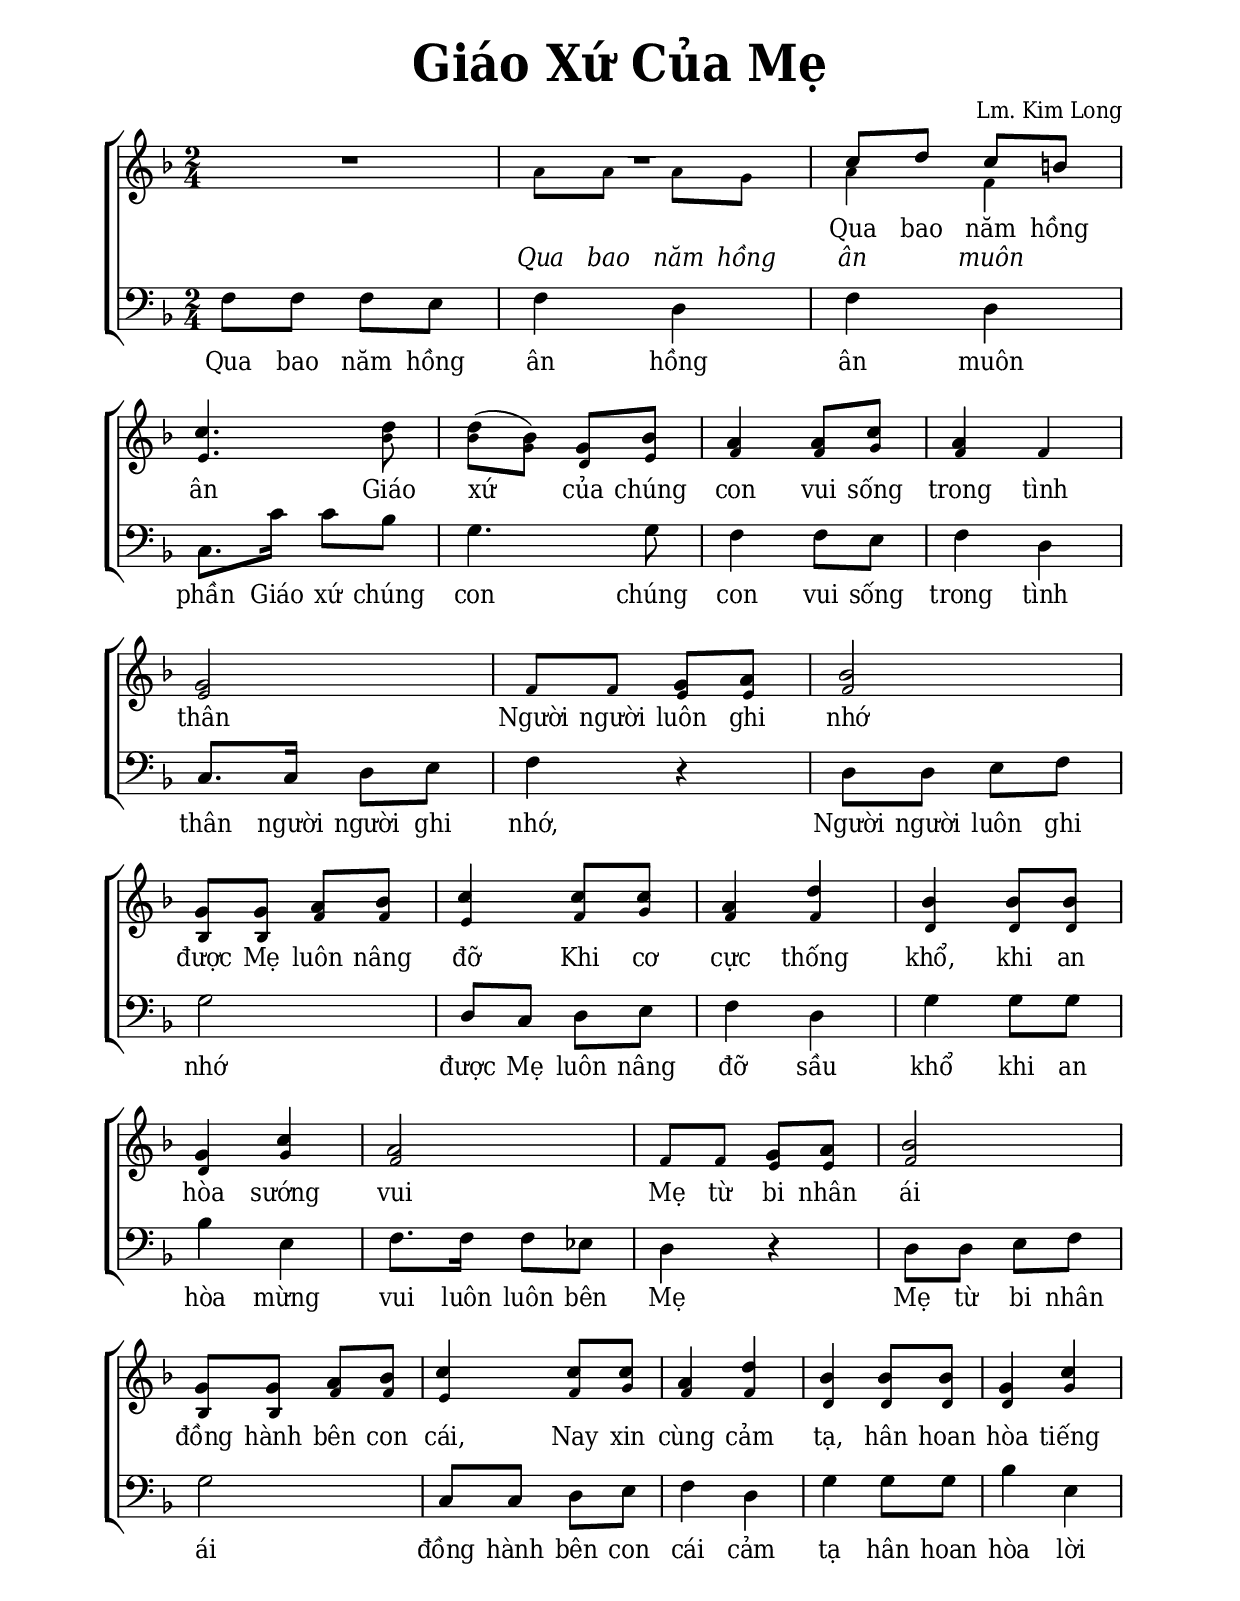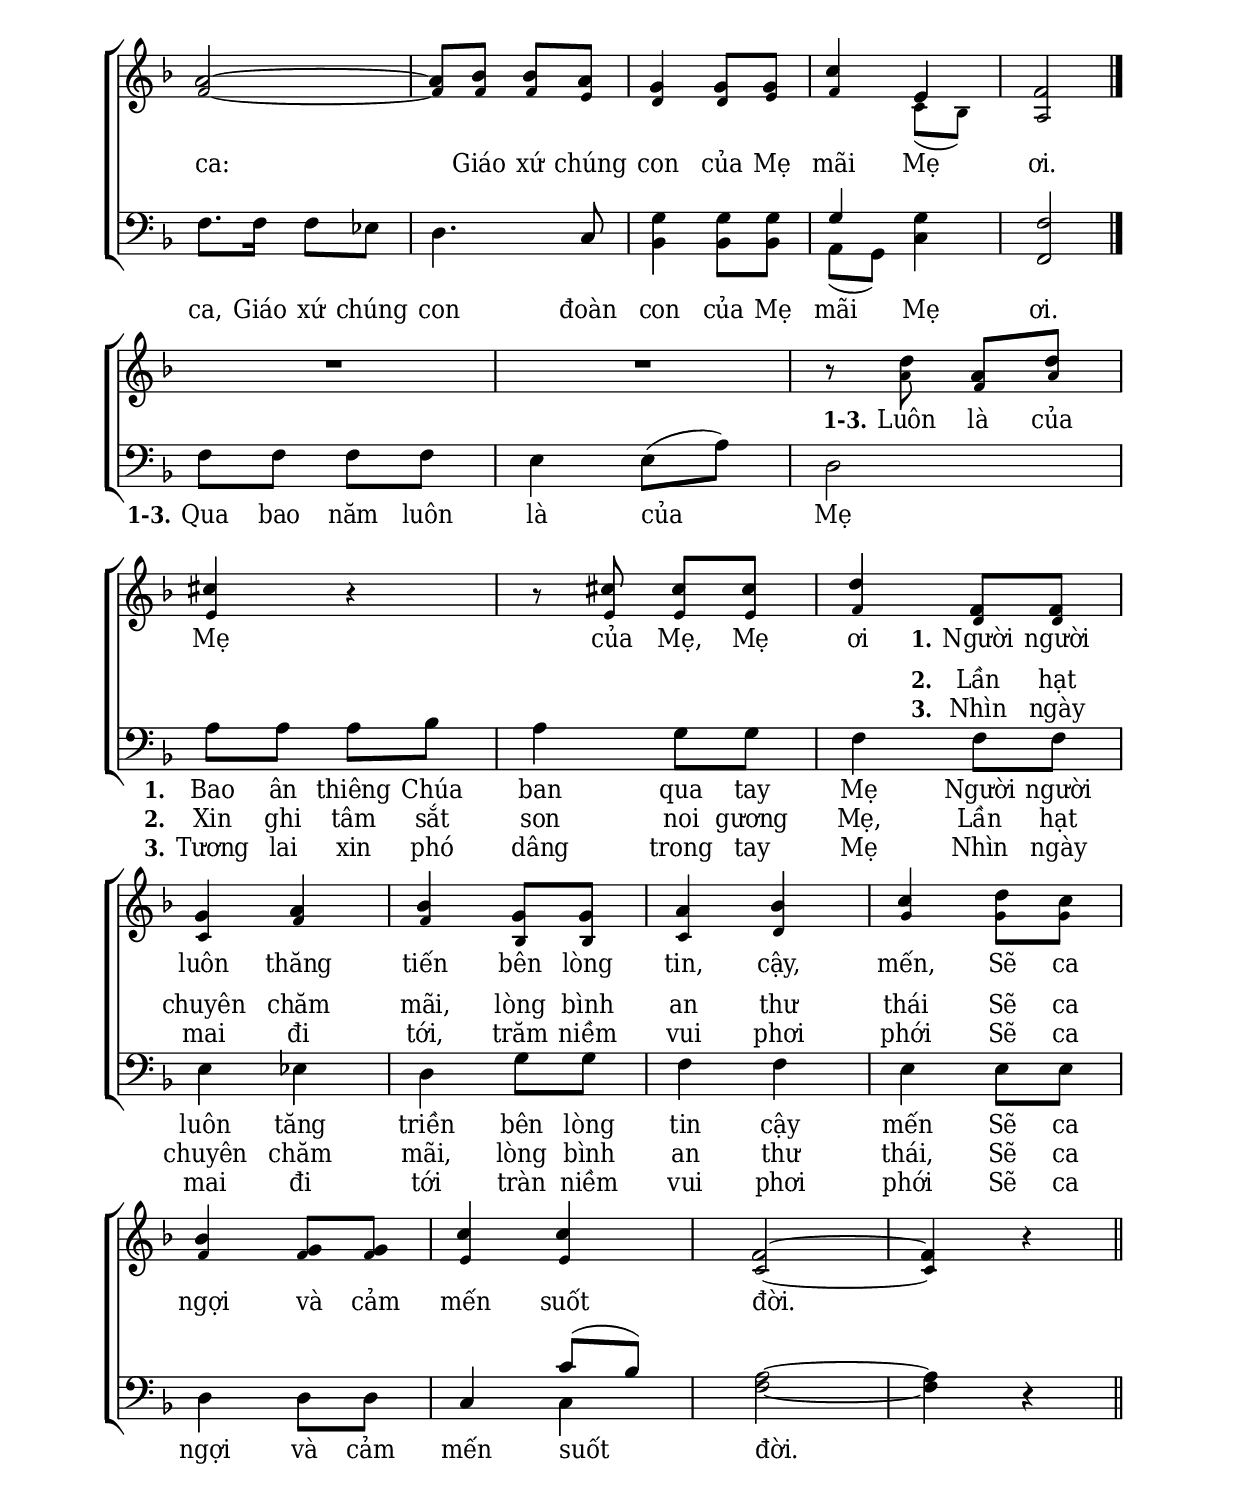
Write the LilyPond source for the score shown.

% Cài đặt chung
\version "2.22.1"
\include "english.ly"

\header {
  title = \markup { \fontsize #3 "Giáo Xứ Của Mẹ" }
  composer = "Lm. Kim Long"
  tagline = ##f
}

% Nhạc
% Đổi kích thước nốt cho bè phụ
notBePhu =
#(define-music-function (font-size music) (number? ly:music?)
   (for-some-music
     (lambda (m)
       (if (music-is-of-type? m 'rhythmic-event)
           (begin
             (set! (ly:music-property m 'tweaks)
                   (cons `(font-size . ,font-size)
                         (ly:music-property m 'tweaks)))
             #t)
           #f))
     music)
   music)

nhacDiepKhucSop = \relative c'' {
  R2*2
  c8 d c b! |
  c4. d8 |
  d (bf) g bf |
  a4 a8 c |
  a4 f |
  g2 |
  f8 f g a |
  bf2 |
  g8 g a bf |
  c4 c8 c |
  a4 d |
  bf bf8 bf |
  g4 c |
  a2 |
  f8 f g a |
  bf2 |
  g8 g a bf |
  c4 c8 c |
  a4 d |
  bf4 bf8 bf |
  g4 c |
  a2 ~ |
  a8 bf bf a |
  g4 g8 g |
  c4 e, |
  f2 \bar "|." \break
  
  R2*2
  r8 d' a d |
  cs4 r |
  r8 cs cs cs |
  d4 f,8 f |
  g4 a |
  bf g8 g |
  a4 bf |
  c d8 c | \break
  bf4 g8 g |
  c4 c |
  f,2 ~ |
  f4 r \bar "||"
}

nhacDiepKhucAlto = \relative c'' {
  R2
  \stemDown
  a8 a
  \tweak extra-offset #'(0 . -2.2)
  ^\markup { \halign #-5 \rest #"1" }
  a g
  a4 f |
  e4. bf'8 |
  bf (g) d e |
  f4 f8 g |
  f4 f |
  e2 |
  f8 f e e |
  f2 |
  bf,8 bf f' f |
  e4 f8 g |
  f4 f |
  d d8 d |
  d4 g |
  f2 |
  f8 f e e |
  f2 |
  bf,8 bf f' f |
  e4 f8 g |
  f4 f |
  d d8 d |
  d4 g |
  f2 ~ |
  f8 f f e |
  d4 d8 e |
  f4 c8 (bf) |
  a2 |
  
  R2*2
  r8 a' f a |
  e4 r |
  r8 e e e |
  f4 d8 d |
  c4 f |
  f bf,8 bf |
  c4 d |
  g g8 g |
  f4 f8 f |
  e4 e |
  c2 ~ |
  c4 r
}

nhacDiepKhucBas = \relative c {
  f8 f f e |
  f4 d |
  f d |
  c8. c'16 c8 bf |
  g4. g8 |
  f4 f8 e |
  f4 d |
  c8. c16 d8 e |
  f4 r |
  d8 d e f |
  g2 |
  d8 c d e |
  f4 d |
  g g8 g |
  bf4 e, |
  f8. f16 f8 ef |
  d4 r |
  d8 d e f |
  g2 |
  c,8 c d e |
  f4 d |
  g g8 g |
  bf4 e, |
  f8. f16 f8 ef |
  d4. c8 |
  <g' bf,>4 <g bf,>8 <g bf,> |
  <<
    {
      \voiceOne
      g4
    }
    \new Voice = "splitpart" {
      \voiceTwo
      a,8 (g)
    }
  >>
  \oneVoice
  <g' c,>4 |
  <f f,>2 |
  
  f8 f f f |
  e4 e8 (a) |
  d,2 |
  a'8 a a bf |
  a4 g8 g |
  f4 f8 f |
  e4 ef |
  d g8 g |
  f4 f |
  e e8 e |
  d4 d8 d |
  c4
  <<
    {
      \voiceOne
      c'8 (bf)
    }
    \new Voice = "splitpart" {
      \voiceTwo
      c,4
    }
  >>
  \oneVoice
  <a' f>2 ~ |
  <a f>4 r
}

% Lời
loiDiepKhucSop = \lyricmode {
  Qua bao năm hồng ân
  Giáo xứ của chúng con vui sống trong tình thân
  Người người luôn ghi nhớ được Mẹ luôn nâng đỡ
  Khi cơ cực thống khổ, khi an hòa sướng vui
  Mẹ từ bi nhân ái
  đồng hành bên con cái,
  Nay xin cùng cảm tạ, hân hoan hòa tiếng ca:
  Giáo xứ chúng con của Mẹ mãi Mẹ ơi.

  \set stanza = "1-3."
  Luôn là của Mẹ
  của Mẹ, Mẹ ơi
  <<
    {
      \set stanza = "1."
      Người người luôn thăng tiến bên lòng tin, cậy, mến,
      Sẽ ca ngợi và cảm mến suốt đời.
    }
    \new Lyrics \with {
      alignAboveContext = #"2"
    }{
	    \set associatedVoice = "beSop"
	    \set stanza = "2."
	    Lần hạt chuyên chăm mãi,
	    lòng bình an thư thái
	    Sẽ ca
	  }
    \new Lyrics \with {
      alignAboveContext = #"2"
    }{
	    \set associatedVoice = "beSop"
	    \set stanza = "3."
	    Nhìn ngày mai đi tới,
	    trăm niềm vui phơi phới
	    Sẽ ca
	  }
  >>
  ngợi và cảm mến suốt đời.
}

loiDiepKhucAlto = \lyricmode {
  \override Lyrics.LyricText.font-shape = #'italic
  Qua bao năm hồng ân muôn
}

loiDiepKhucBas = \lyricmode {
  Qua bao năm hồng ân
  hồng ân muôn phần Giáo xứ chúng con
  chúng con vui sống trong tình thân
  người người ghi nhớ,
  Người người luôn ghi nhớ được Mẹ luôn nâng đỡ
  sầu khổ khi an hòa
  mừng vui luôn luôn bên Mẹ
  Mẹ từ bi nhân ái
  đồng hành bên con cái
  cảm tạ hân hoan hòa lời ca,
  Giáo xứ chúng con
  đoàn con của Mẹ mãi Mẹ ơi.
  
  \set stanza = "1-3."
  Qua bao năm luôn là của Mẹ
  
  <<
    {
      \set stanza = "1."
      Bao ân thiêng Chúa ban qua tay Mẹ
      Người người luôn tăng triền bên lòng tin cậy mến
      Sẽ ca
    }
    \new Lyrics \with {
      %alignAboveContext = #"2"
    }{
	    \set associatedVoice = "beBas"
	    \set stanza = "2."
	    Xin ghi tâm sắt son noi gương Mẹ,
	    Lần hạt chuyên chăm mãi,
	    lòng bình an thư thái,
	    Sẽ ca
	  }
    \new Lyrics \with {
      %alignAboveContext = #"2"
    }{
	    \set associatedVoice = "beBas"
	    \set stanza = "3."
	    Tương lai xin phó dâng trong tay Mẹ
	    Nhìn ngày mai đi tới
	    tràn niềm vui phơi phới
	    Sẽ ca
	  }
  >>
  ngợi và cảm mến suốt đời.
}

% Dàn trang
\paper {
  #(set-paper-size "a4")
  top-margin = 15\mm
  bottom-margin = 20\mm
  left-margin = 20\mm
  right-margin = 20\mm
  indent = #0
  #(define fonts
    (make-pango-font-tree
      "Deja Vu Serif Condensed"
      "Deja Vu Serif Condensed"
      "Deja Vu Serif Condensed"
      (/ 20 20)))
  print-page-number = #f
  %page-count = #2
  %systems-per-page = 5
}

TongNhip = {
  \key f \major \time 2/4
  \set Timing.beamExceptions = #'()
  \set Timing.baseMoment = #(ly:make-moment 1/4)
}

% Đổi kích thước nốt cho bè phụ
notBePhu =
#(define-music-function (font-size music) (number? ly:music?)
   (for-some-music
     (lambda (m)
       (if (music-is-of-type? m 'rhythmic-event)
           (begin
             (set! (ly:music-property m 'tweaks)
                   (cons `(font-size . ,font-size)
                         (ly:music-property m 'tweaks)))
             #t)
           #f))
     music)
   music)

\score {
  \new ChoirStaff <<
    \new Staff = "1" \with {
        \consists "Merge_rests_engraver"
        printPartCombineTexts = ##f
      }
      <<
      \new Voice \TongNhip \partCombine 
        \nhacDiepKhucSop
        \notBePhu -2 { \nhacDiepKhucAlto }
      \new NullVoice = beSop \nhacDiepKhucSop
      \new Lyrics \lyricsto beSop \loiDiepKhucSop
      \new NullVoice = beAlto \nhacDiepKhucAlto
      \new Lyrics \lyricsto beAlto \loiDiepKhucAlto
      >>
    \new Staff = "2" <<
        \clef "bass"
        \new Voice = beBas {
          \TongNhip \nhacDiepKhucBas
        }
      \new Lyrics \lyricsto beBas \loiDiepKhucBas
    >>
  >>
  \layout {
    \override Lyrics.LyricSpace.minimum-distance = #1
    \override Score.BarNumber.break-visibility = ##(#f #f #f)
    \override Score.SpacingSpanner.uniform-stretching = ##t
    \context {
      \Staff \RemoveEmptyStaves
      \override VerticalAxisGroup.remove-first = ##t
    }
  }
}
